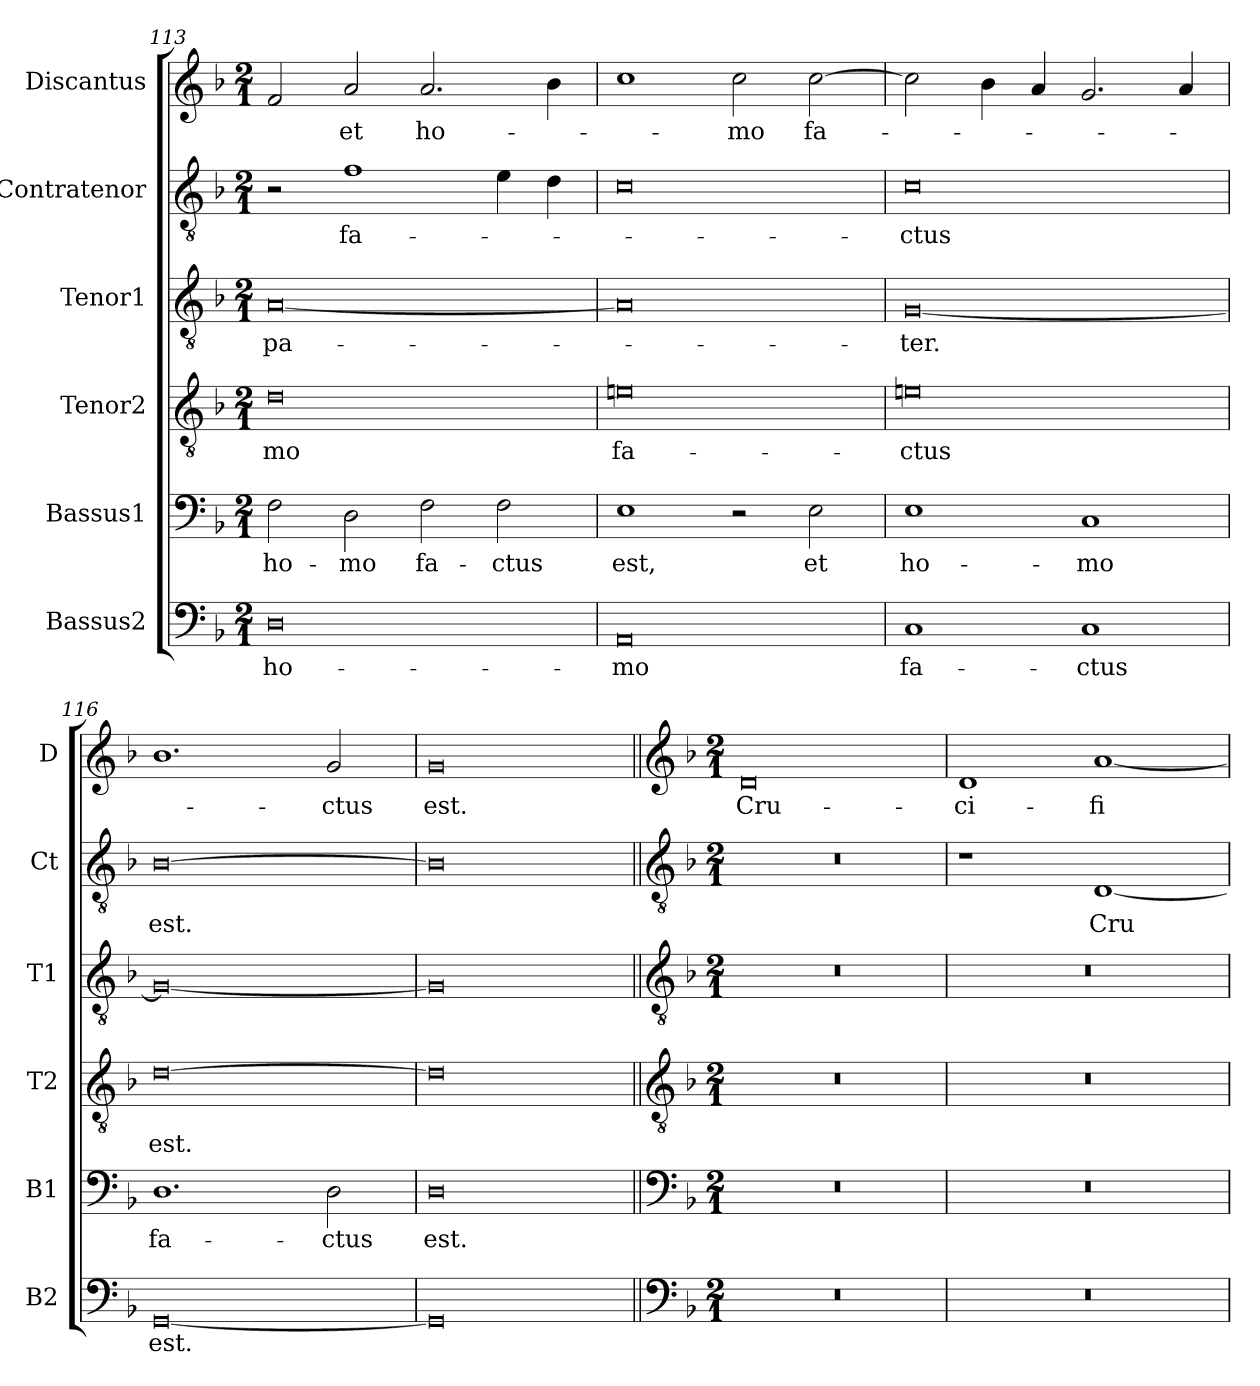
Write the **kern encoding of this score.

**kern	**text	**kern	**text	**kern	**text	**kern	**text	**kern	**text	**kern	**text
*part6	*part6	*part5	*part5	*part4	*part4	*part3	*part3	*part2	*part2	*part1	*part1
*staff6	*staff6	*staff5	*staff5	*staff4	*staff4	*staff3	*staff3	*staff2	*staff2	*staff1	*staff1
*I"Bassus2	*	*I"Bassus1	*	*I"Tenor2	*	*I"Tenor1	*	*I"Contratenor	*	*I"Discantus	*
*I'B2	*	*I'B1	*	*I'T2	*	*I'T1	*	*I'Ct	*	*I'D	*
*clefF4	*	*clefF4	*	*clefGv2	*	*clefGv2	*	*clefGv2	*	*clefG2	*
*k[b-]	*	*k[b-]	*	*k[b-]	*	*k[b-]	*	*k[b-]	*	*k[b-]	*
*M2/1	*	*M2/1	*	*M2/1	*	*M2/1	*	*M2/1	*	*M2/1	*
=113	=113	=113	=113	=113	=113	=113	=113	=113	=113	=113	=113
0D	ho-	2F\	ho-	0d	-mo	[0A	pa-	2r	.	2f/	.
.	.	2D\	-mo	.	.	.	.	1f	fa-	2a/	et
.	.	2F\	fa-	.	.	.	.	.	.	2.a/	ho-
.	.	2F\	-ctus	.	.	.	.	4e\	.	.	.
.	.	.	.	.	.	.	.	4d\	.	4b-\	.
=114	=114	=114	=114	=114	=114	=114	=114	=114	=114	=114	=114
0AA	-mo	1E	est,	0en	fa-	0A]	.	0c	.	1cc	.
.	.	2r	.	.	.	.	.	.	.	2cc\	-mo
.	.	2E\	et	.	.	.	.	.	.	[2cc\	fa-
=115	=115	=115	=115	=115	=115	=115	=115	=115	=115	=115	=115
1C	fa-	1E	ho-	0en	-ctus	[0G	-ter.	0c	-ctus	2cc\]	.
.	.	.	.	.	.	.	.	.	.	4b-\	.
.	.	.	.	.	.	.	.	.	.	4a/	.
1C	-ctus	1C	-mo	.	.	.	.	.	.	2.g/	.
.	.	.	.	.	.	.	.	.	.	4a/	.
=116	=116	=116	=116	=116	=116	=116	=116	=116	=116	=116	=116
[0GG	est.	1.D	fa-	[0d	est.	0G_	.	[0B-	est.	1.b-	.
.	.	2D\	-ctus	.	.	.	.	.	.	2g/	-ctus
=117	=117	=117	=117	=117	=117	=117	=117	=117	=117	=117	=117
0GG]	.	0D	est.	0d]	.	0G]	.	0B-]	.	0g	est.
!!LO:LB:g=z
=118||	=118||	=118||	=118||	=118||	=118||	=118||	=118||	=118||	=118||	=118||	=118||
*clefF4	*	*clefF4	*	*clefGv2	*	*clefGv2	*	*clefGv2	*	*clefG2	*
*k[b-]	*	*k[b-]	*	*k[b-]	*	*k[b-]	*	*k[b-]	*	*k[b-]	*
*M2/1	*	*M2/1	*	*M2/1	*	*M2/1	*	*M2/1	*	*M2/1	*
0r	.	0r	.	0r	.	0r	.	0r	.	0d	Cru-
=119	=119	=119	=119	=119	=119	=119	=119	=119	=119	=119	=119
0r	.	0r	.	0r	.	0r	.	1r	.	1d	-ci-
.	.	.	.	.	.	.	.	[1D	Cru-	[1a	-fi-
=	=	=	=	=	=	=	=	=	=	=	=
*-	*-	*-	*-	*-	*-	*-	*-	*-	*-	*-	*-
